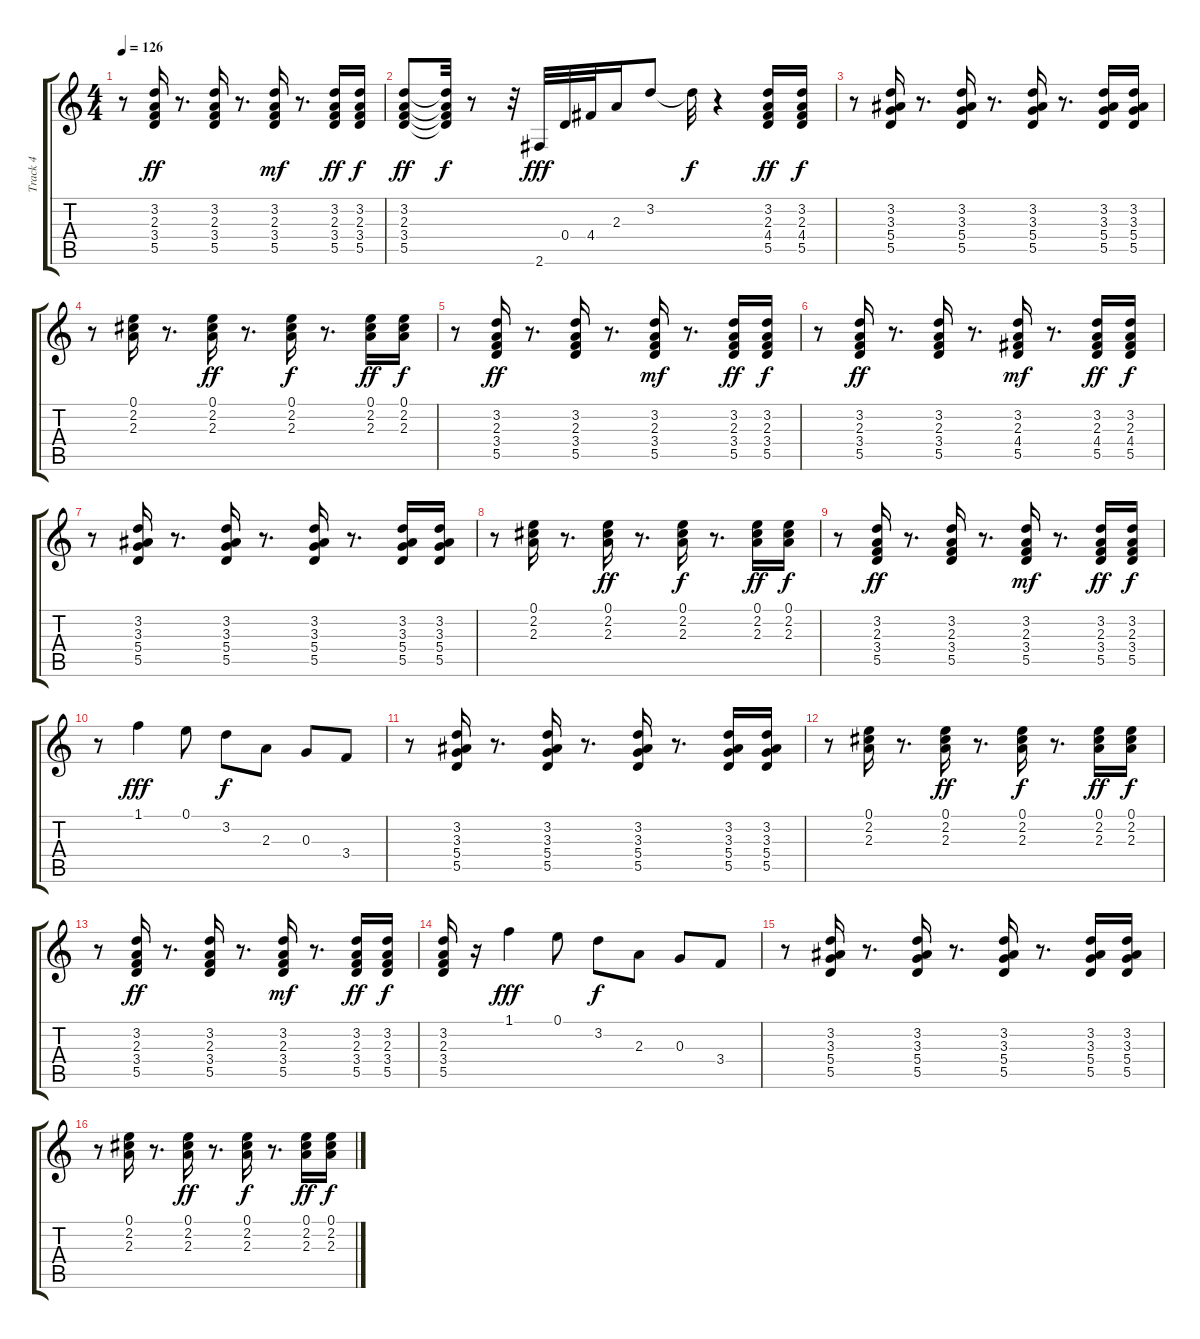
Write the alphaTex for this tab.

\track ("Track 4" "Track 4") {instrument acousticguitarsteel}
\staff {score tabs}
\tuning (E4 B3 G3 D3 A2 E2) {hide}
\ts (4 4)
\tempo 126
\clef g2
\ks c
r.8{dy f} (3.2 2.3 3.4 5.5).16{dy ff} r.8{d} (3.2 2.3 3.4 5.5).16 r.8{d} (3.2 2.3 3.4 5.5).16{dy mf} r.8{d} (3.2 2.3 3.4 5.5).16{dy ff} (3.2 2.3 3.4 5.5).16{dy f} |
(3.2 2.3 3.4 5.5).8{dy ff} (3.2{t} 2.3{t} 3.4{t} 5.5{t}).32{dy f} r.8 r.32 2.6.32{dy fff} 0.4.32 4.4.32 2.3.16 3.2.8 3.2{t}.32{dy f} r.4 (3.2 2.3 4.4 5.5).16{dy ff} (3.2 2.3 4.4 5.5).16{dy f} |
r.8 (3.2 3.3 5.4 5.5).16 r.8{d} (3.2 3.3 5.4 5.5).16 r.8{d} (3.2 3.3 5.4 5.5).16 r.8{d} (3.2 3.3 5.4 5.5).16 (3.2 3.3 5.4 5.5).16 |
r.8 (0.1 2.2 2.3).16 r.8{d} (0.1 2.2 2.3).16{dy ff} r.8{d} (0.1 2.2 2.3).16{dy f} r.8{d} (0.1 2.2 2.3).16{dy ff} (0.1 2.2 2.3).16{dy f} |
r.8 (3.2 2.3 3.4 5.5).16{dy ff} r.8{d} (3.2 2.3 3.4 5.5).16 r.8{d} (3.2 2.3 3.4 5.5).16{dy mf} r.8{d} (3.2 2.3 3.4 5.5).16{dy ff} (3.2 2.3 3.4 5.5).16{dy f} |
r.8 (3.2 2.3 3.4 5.5).16{dy ff} r.8{d} (3.2 2.3 3.4 5.5).16 r.8{d} (3.2 2.3 4.4 5.5).16{dy mf} r.8{d} (3.2 2.3 4.4 5.5).16{dy ff} (3.2 2.3 4.4 5.5).16{dy f} |
r.8 (3.2 3.3 5.4 5.5).16 r.8{d} (3.2 3.3 5.4 5.5).16 r.8{d} (3.2 3.3 5.4 5.5).16 r.8{d} (3.2 3.3 5.4 5.5).16 (3.2 3.3 5.4 5.5).16 |
r.8 (0.1 2.2 2.3).16 r.8{d} (0.1 2.2 2.3).16{dy ff} r.8{d} (0.1 2.2 2.3).16{dy f} r.8{d} (0.1 2.2 2.3).16{dy ff} (0.1 2.2 2.3).16{dy f} |
r.8 (3.2 2.3 3.4 5.5).16{dy ff} r.8{d} (3.2 2.3 3.4 5.5).16 r.8{d} (3.2 2.3 3.4 5.5).16{dy mf} r.8{d} (3.2 2.3 3.4 5.5).16{dy ff} (3.2 2.3 3.4 5.5).16{dy f} |
r.8 1.1.4{dy fff} 0.1.8 3.2.8{dy f} 2.3.8 0.3.8 3.4.8 |
r.8 (3.2 3.3 5.4 5.5).16 r.8{d} (3.2 3.3 5.4 5.5).16 r.8{d} (3.2 3.3 5.4 5.5).16 r.8{d} (3.2 3.3 5.4 5.5).16 (3.2 3.3 5.4 5.5).16 |
r.8 (0.1 2.2 2.3).16 r.8{d} (0.1 2.2 2.3).16{dy ff} r.8{d} (0.1 2.2 2.3).16{dy f} r.8{d} (0.1 2.2 2.3).16{dy ff} (0.1 2.2 2.3).16{dy f} |
r.8 (3.2 2.3 3.4 5.5).16{dy ff} r.8{d} (3.2 2.3 3.4 5.5).16 r.8{d} (3.2 2.3 3.4 5.5).16{dy mf} r.8{d} (3.2 2.3 3.4 5.5).16{dy ff} (3.2 2.3 3.4 5.5).16{dy f} |
(3.2 2.3 3.4 5.5).16 r.16 1.1.4{dy fff} 0.1.8 3.2.8{dy f} 2.3.8 0.3.8 3.4.8 |
r.8 (3.2 3.3 5.4 5.5).16 r.8{d} (3.2 3.3 5.4 5.5).16 r.8{d} (3.2 3.3 5.4 5.5).16 r.8{d} (3.2 3.3 5.4 5.5).16 (3.2 3.3 5.4 5.5).16 |
r.8 (0.1 2.2 2.3).16 r.8{d} (0.1 2.2 2.3).16{dy ff} r.8{d} (0.1 2.2 2.3).16{dy f} r.8{d} (0.1 2.2 2.3).16{dy ff} (0.1 2.2 2.3).16{dy f}
